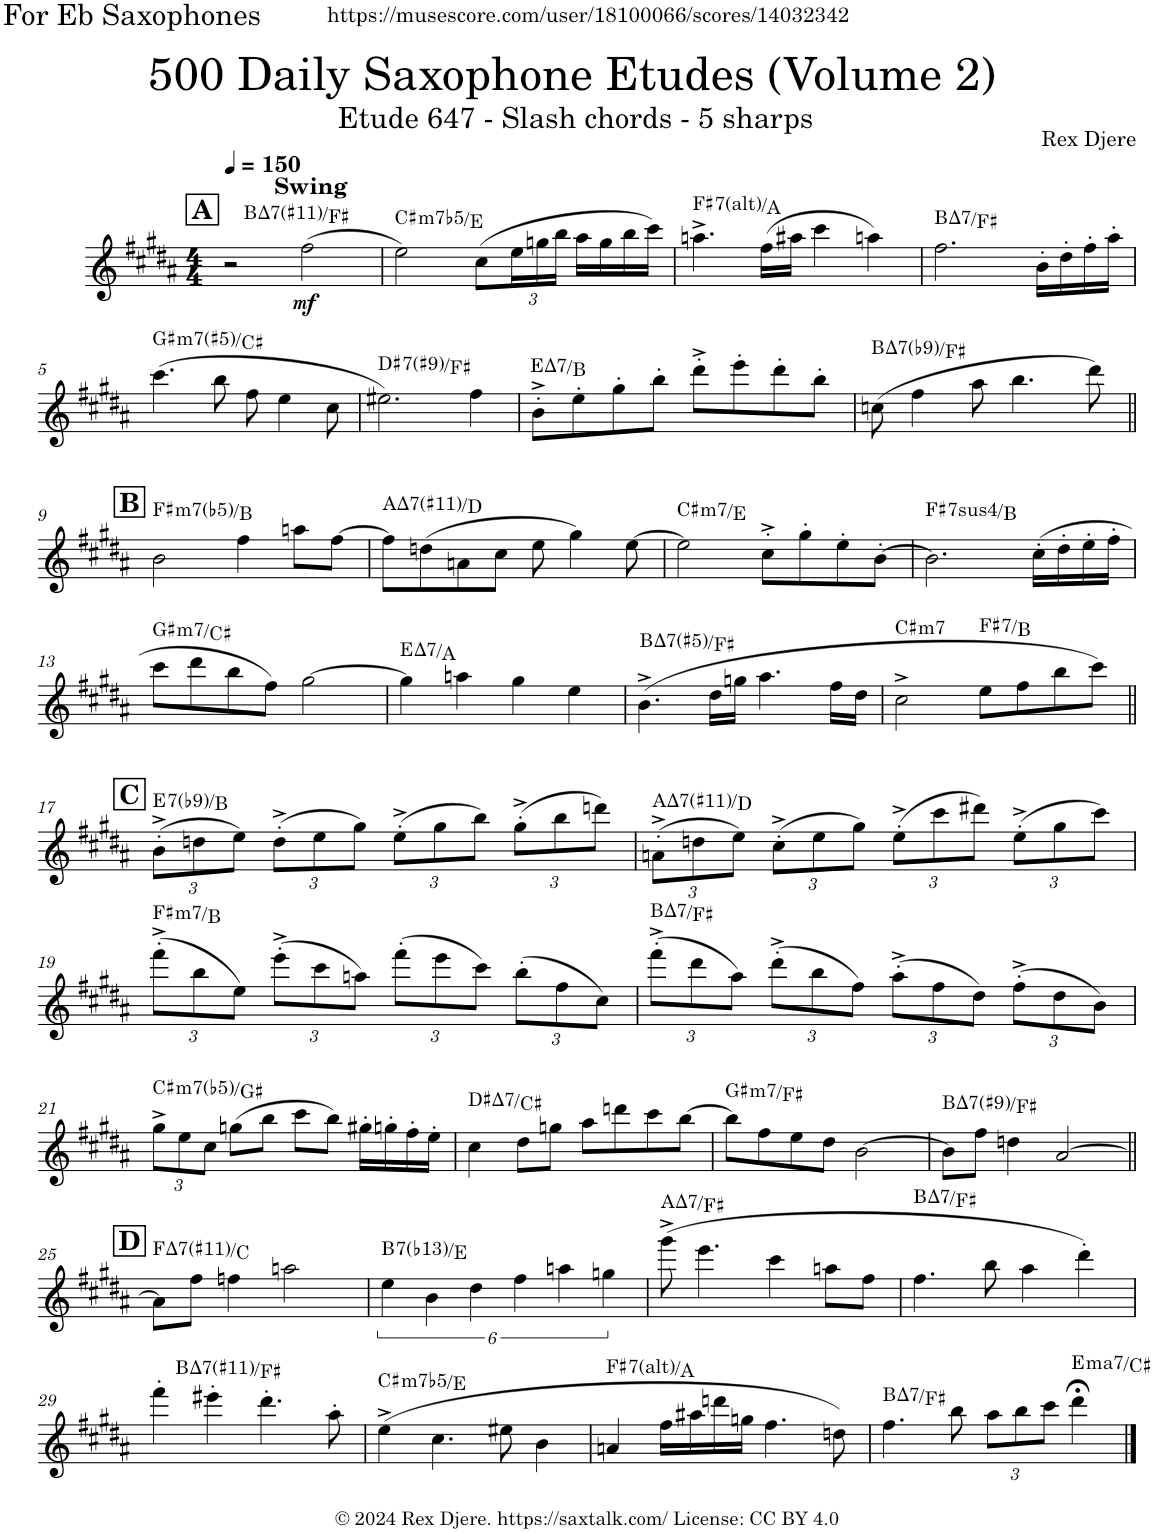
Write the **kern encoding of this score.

**kern	**dynam	**harte
*part1	*part1	*part1
*staff1	*staff1	*
*I"Alto Saxophone	*	*
*I'A. Sax.	*	*
*clefG2	*	*
*Trd5c9	*	*
*k[f#c#g#d#a#]	*	*
*M4/4	*	*
*MM150	*	*
!!LO:REH:place=s1:a:B:cj:fs=14:t=A
=1	=1	=1
!LO:TX:a:B:t=Swing	!	!LO:H:kt=7
2r	.	B:maj7(#11)/5
!	!LO:DY:b	!
(2ff#\	mf	.
=2	=2	=2
!	!	!LO:H:kt=m7b5
2ee\)	.	C#:hdim7/b3
(>8cc#\L	.	.
*Xbrackettup	*	*
24ee\L	.	.
24ggn\	.	.
24bb\JJ	.	.
16aa#\LL	.	.
16gg\	.	.
16bb\	.	.
16ccc#\JJ)	.	.
=3	=3	=3
!	!	!LO:H:kt=7
4.aan^\	.	F#:(3,b5,#5,b7,b9,#9)/b3
(16ff#\LL	.	.
16aa#X\JJ	.	.
4ccc#\	.	.
4aan\)	.	.
=4	=4	=4
!	!	!LO:H:kt=7
2.ff#\	.	B:maj7/5
16b'\LL	.	.
16dd#'\	.	.
16ff#'\	.	.
16aa#'\JJ	.	.
!!LO:LB:g=z
=5	=5	=5
!	!	!LO:H:kt=m7
(4.ccc#\	.	G#:(b3,#5,b7)/4
8bb\	.	.
8ff#\	.	.
4ee\	.	.
8cc#\	.	.
=6	=6	=6
!	!	!LO:H:kt=7
2.ee#X\)	.	D#:7(#9)/b3
4ff#\	.	.
=7	=7	=7
!	!	!LO:H:kt=7
8b'^\L	.	E:maj7/5
8ee'\	.	.
8gg#'\	.	.
8bb'\J	.	.
8ddd#'^\L	.	.
8eee'\	.	.
8ddd#'\	.	.
8bb'\J	.	.
=8	=8	=8
!	!	!LO:H:kt=7
(8ccn\	.	B:maj7(b9)/5
4ff#\	.	.
8aa#\	.	.
4.bb\	.	.
8ddd#\)	.	.
!!LO:LB:g=z
!!LO:REH:place=s1:a:B:cj:fs=14:t=B
=9||	=9||	=9||
!	!	!LO:H:kt=m7(b5)
2b\	.	F#:hdim7/4
4ff#\	.	.
8aan\L	.	.
[8ff#\J	.	.
=10	=10	=10
!	!	!LO:H:kt=7
8ff#\L]	.	A:maj7(#11)/4
(8ddn\	.	.
8an\	.	.
8cc#\J	.	.
8ee\	.	.
4gg#\)	.	.
[8ee\	.	.
=11	=11	=11
!	!	!LO:H:kt=m7
2ee\]	.	C#:min7/b3
8cc#^'\L	.	.
8gg#'\	.	.
8ee'\	.	.
[8b'\J	.	.
=12	=12	=12
!	!	!LO:H:kt=74
2.b\]	.	F#:sus4(7)/4
(16cc#'\LL	.	.
16dd#'\	.	.
16ee'\	.	.
16ff#'\JJ	.	.
!!LO:LB:g=z
=13	=13	=13
!	!	!LO:H:kt=m7
8ccc#\L	.	G#:min7/4
8ddd#\	.	.
8bb\	.	.
8ff#\J)	.	.
[2gg#\	.	.
=14	=14	=14
!	!	!LO:H:kt=7
4gg#\]	.	E:maj7/4
4aan\	.	.
4gg#\	.	.
4ee\	.	.
=15	=15	=15
!	!	!LO:H:kt=7
(4.b^\	.	B:(3,#5,7)/5
16dd#\LL	.	.
16ggn\JJ	.	.
4.aa#\	.	.
16ff#\LL	.	.
16dd#\JJ	.	.
=16	=16	=16
!	!	!LO:H:kt=m7
2cc#^\	.	C#:min7
!	!	!LO:H:kt=7
8ee\L	.	F#:7/4
8ff#\	.	.
8bb\	.	.
8ccc#\J)	.	.
!!LO:LB:g=z
!!LO:REH:place=s1:a:B:cj:fs=14:t=C
=17||	=17||	=17||
!	!	!LO:H:kt=7
(12b'^\L	.	E:7(b9)/5
12ddn\	.	.
12ee\J)	.	.
(12dd'^\L	.	.
12ee\	.	.
12gg#\J)	.	.
(12ee'^\L	.	.
12gg#\	.	.
12bb\J)	.	.
(12gg#'^\L	.	.
12bb\	.	.
12dddn\J)	.	.
=18	=18	=18
!	!	!LO:H:kt=7
(12an'^\L	.	A:maj7(#11)/4
12ddn\	.	.
12ee\J)	.	.
(12cc#'^\L	.	.
12ee\	.	.
12gg#\J)	.	.
(12ee'^\L	.	.
12ccc#\	.	.
12ddd#X\J)	.	.
(12ee'^\L	.	.
12gg#\	.	.
12ccc#\J)	.	.
!!LO:LB:g=z
=19	=19	=19
!	!	!LO:H:kt=m7
(12fff#'^\L	.	F#:min7/4
12bb\	.	.
12ee\J)	.	.
(12eee'^\L	.	.
12ccc#\	.	.
12aan\J)	.	.
(12fff#'\L	.	.
12eee\	.	.
12ccc#\J)	.	.
(12bb'\L	.	.
12ff#\	.	.
12cc#\J)	.	.
=20	=20	=20
!	!	!LO:H:kt=7
(12fff#'^\L	.	B:maj7/5
12ddd#\	.	.
12aa#\J)	.	.
(12ddd#'^\L	.	.
12bb\	.	.
12ff#\J)	.	.
(12aa#'^\L	.	.
12ff#\	.	.
12dd#\J)	.	.
(12ff#'^\L	.	.
12dd#\	.	.
12b\J)	.	.
!!LO:LB:g=z
=21	=21	=21
!	!	!LO:H:kt=m7(b5)
12gg#^\L	.	C#:hdim7/5
12ee\	.	.
12cc#\J	.	.
(8ggn\L	.	.
8bb\J	.	.
8ccc#\L	.	.
8bb\J)	.	.
16gg#X'\LL	.	.
16ggn'\	.	.
16ff#'\	.	.
16ee'\JJ	.	.
=22	=22	=22
!	!	!LO:H:kt=7
4cc#\	.	D#:maj7/b7
8dd#\L	.	.
8ggn\J	.	.
8aa#\L	.	.
8dddn\	.	.
8ccc#\	.	.
[8bb\J	.	.
=23	=23	=23
!	!	!LO:H:kt=m7
8bb\L]	.	G#:min7/b7
8ff#\	.	.
8ee\	.	.
8dd#\J	.	.
[2b\	.	.
=24	=24	=24
!	!	!LO:H:kt=7
8b\L]	.	B:maj7(#9)/5
8ff#\J	.	.
4ddn\	.	.
[2a#/	.	.
!!LO:LB:g=z
!!LO:REH:place=s1:a:B:cj:fs=14:t=D
=25||	=25||	=25||
!	!	!LO:H:kt=7
8a#\L]	.	F:maj7(#11)/5
8ff#\J	.	.
4ffn\	.	.
2aan\	.	.
=26	=26	=26
*brackettup	*	*
!	!	!LO:H:kt=7
6ee\	.	B:7(b13)/4
6b\	.	.
6dd#\	.	.
6ff#\	.	.
6aan\	.	.
6ggn\	.	.
=27	=27	=27
!	!	!LO:H:kt=7
(8ggg#^\	.	A:maj7/6
4.eee\	.	.
4ccc#\	.	.
8aan\L	.	.
8ff#\J	.	.
=28	=28	=28
!	!	!LO:H:kt=7
4.ff#\	.	B:maj7/5
8bb\	.	.
4aa#\	.	.
4ddd#'\)	.	.
!!LO:LB:g=z
=29	=29	=29
!	!	!LO:H:kt=7
4fff#'\	.	B:maj7(#11)/5
4eee#X'\	.	.
4.ddd#'\	.	.
8aa#'\	.	.
=30	=30	=30
!	!	!LO:H:kt=m7b5
(4ee^\	.	C#:hdim7/b3
4.cc#\	.	.
8ee#X\	.	.
4b\	.	.
=31	=31	=31
!	!	!LO:H:kt=7
4an/	.	F#:(3,b5,#5,b7,b9,#9)/b3
16ff#\LL	.	.
16aa#X\	.	.
16dddn\	.	.
16ggn\JJ	.	.
4.ff#\	.	.
8ddn\)	.	.
=32	=32	=32
!	!	!LO:H:kt=7
4.ff#\	.	B:maj7/5
8bb\	.	.
*Xbrackettup	*	*
12aa#\L	.	.
12bb\	.	.
12ccc#\J	.	.
!	!	!LO:H:kt=ma7
4ddd#;<\	.	E:maj7/6
==	==	==
*-	*-	*-
